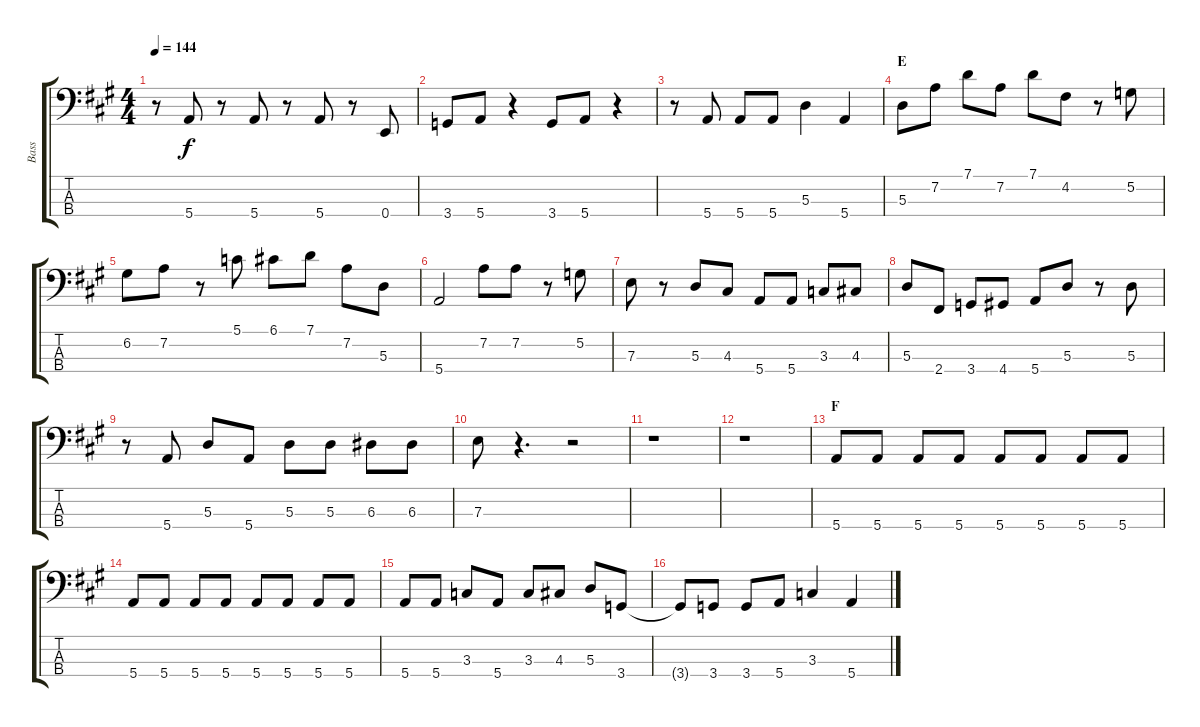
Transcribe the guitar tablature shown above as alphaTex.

\track ("Bass" "Bass") {instrument electricbassfinger}
\staff {score tabs}
\tuning (G2 D2 A1 E1) {hide}
\ts (4 4)
\tempo 144
\clef f4
\ks a
r.8{dy f} 5.4.8 r.8 5.4.8 r.8 5.4.8 r.8 0.4.8 |
3.4.8 5.4.8 r.4 3.4.8 5.4.8 r.4 |
r.8 5.4.8 5.4.8 5.4.8 5.3.4 5.4.4 |
\section ("" "E")
5.3.8 7.2.8 7.1.8 7.2.8 7.1.8 4.2.8 r.8 5.2.8 |
6.2.8 7.2.8 r.8 5.1.8 6.1.8 7.1.8 7.2.8 5.3.8 |
5.4.2 7.2.8 7.2.8 r.8 5.2.8 |
7.3.8 r.8 5.3.8 4.3.8 5.4.8 5.4.8 3.3.8 4.3.8 |
5.3.8 2.4.8 3.4.8 4.4.8 5.4.8 5.3.8 r.8 5.3.8 |
r.8 5.4.8 5.3.8 5.4.8 5.3.8 5.3.8 6.3.8 6.3.8 |
7.3.8 r.4{d} r.2 |
r.1 |
r.1 |
\section ("" "F")
5.4.8 5.4.8 5.4.8 5.4.8 5.4.8 5.4.8 5.4.8 5.4.8 |
5.4.8 5.4.8 5.4.8 5.4.8 5.4.8 5.4.8 5.4.8 5.4.8 |
5.4.8 5.4.8 3.3.8 5.4.8 3.3.8 4.3.8 5.3.8 3.4.8 |
3.4{t}.8 3.4.8 3.4.8 5.4.8 3.3.4 5.4.4
